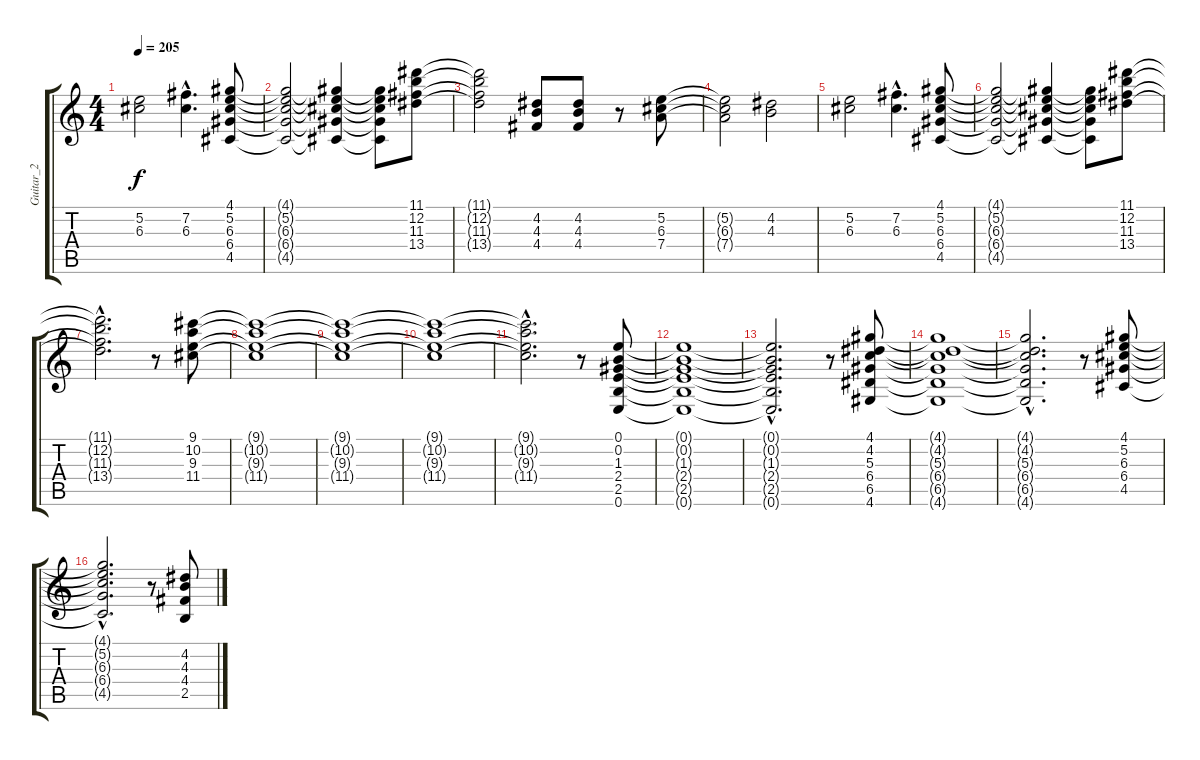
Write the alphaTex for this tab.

\track ("Guitar_2" "Guitar_2") {instrument distortionguitar}
\staff {score tabs}
\tuning (E4 B3 G3 D3 A2 E2) {hide}
\ts (4 4)
\tempo 205
\clef g2
\ks c
(5.2 6.3).2{dy f} (7.2{hac} 6.3{hac}).4{d} (4.1 5.2 6.3 6.4 4.5).8 |
(4.1{t} 5.2{t} 6.3{t} 6.4{t} 4.5{t}).2 (4.1{t} 5.2{t} 6.3{t} 6.4{t} 4.5{t}).4 (4.1{t} 5.2{t} 6.3{t} 6.4{t} 4.5{t}).8 (11.1 12.2 11.3 13.4).8 |
(11.1{t} 12.2{t} 11.3{t} 13.4{t}).2 (4.2 4.3 4.4).8 (4.2 4.3 4.4).8 r.8 (5.2 6.3 7.4).8 |
(5.2{t} 6.3{t} 7.4{t}).2 (4.2 4.3).2 |
(5.2 6.3).2 (7.2{hac} 6.3{hac}).4{d} (4.1 5.2 6.3 6.4 4.5).8 |
(4.1{t} 5.2{t} 6.3{t} 6.4{t} 4.5{t}).2 (4.1{t} 5.2{t} 6.3{t} 6.4{t} 4.5{t}).4 (4.1{t} 5.2{t} 6.3{t} 6.4{t} 4.5{t}).8 (11.1 12.2 11.3 13.4).8 |
(11.1{hac t} 12.2{hac t} 11.3{hac t} 13.4{hac t}).2{d} r.8 (9.1 10.2 9.3 11.4).8 |
(9.1{t} 10.2{t} 9.3{t} 11.4{t}).1 |
(9.1{t} 10.2{t} 9.3{t} 11.4{t}).1 |
(9.1{t} 10.2{t} 9.3{t} 11.4{t}).1 |
(9.1{hac t} 10.2{hac t} 9.3{hac t} 11.4{hac t}).2{d} r.8 (0.1 0.2 1.3 2.4 2.5 0.6).8 |
(0.1{t} 0.2{t} 1.3{t} 2.4{t} 2.5{t} 0.6{t}).1 |
(0.1{hac t} 0.2{hac t} 1.3{hac t} 2.4{hac t} 2.5{hac t} 0.6{hac t}).2{d} r.8 (4.1 4.2 5.3 6.4 6.5 4.6).8 |
(4.1{t} 4.2{t} 5.3{t} 6.4{t} 6.5{t} 4.6{t}).1 |
(4.1{hac t} 4.2{hac t} 5.3{hac t} 6.4{hac t} 6.5{hac t} 4.6{hac t}).2{d} r.8 (4.1 5.2 6.3 6.4 4.5).8 |
(4.1{hac t} 5.2{hac t} 6.3{hac t} 6.4{hac t} 4.5{hac t}).2{d} r.8 (4.2 4.3 4.4 2.5).8
